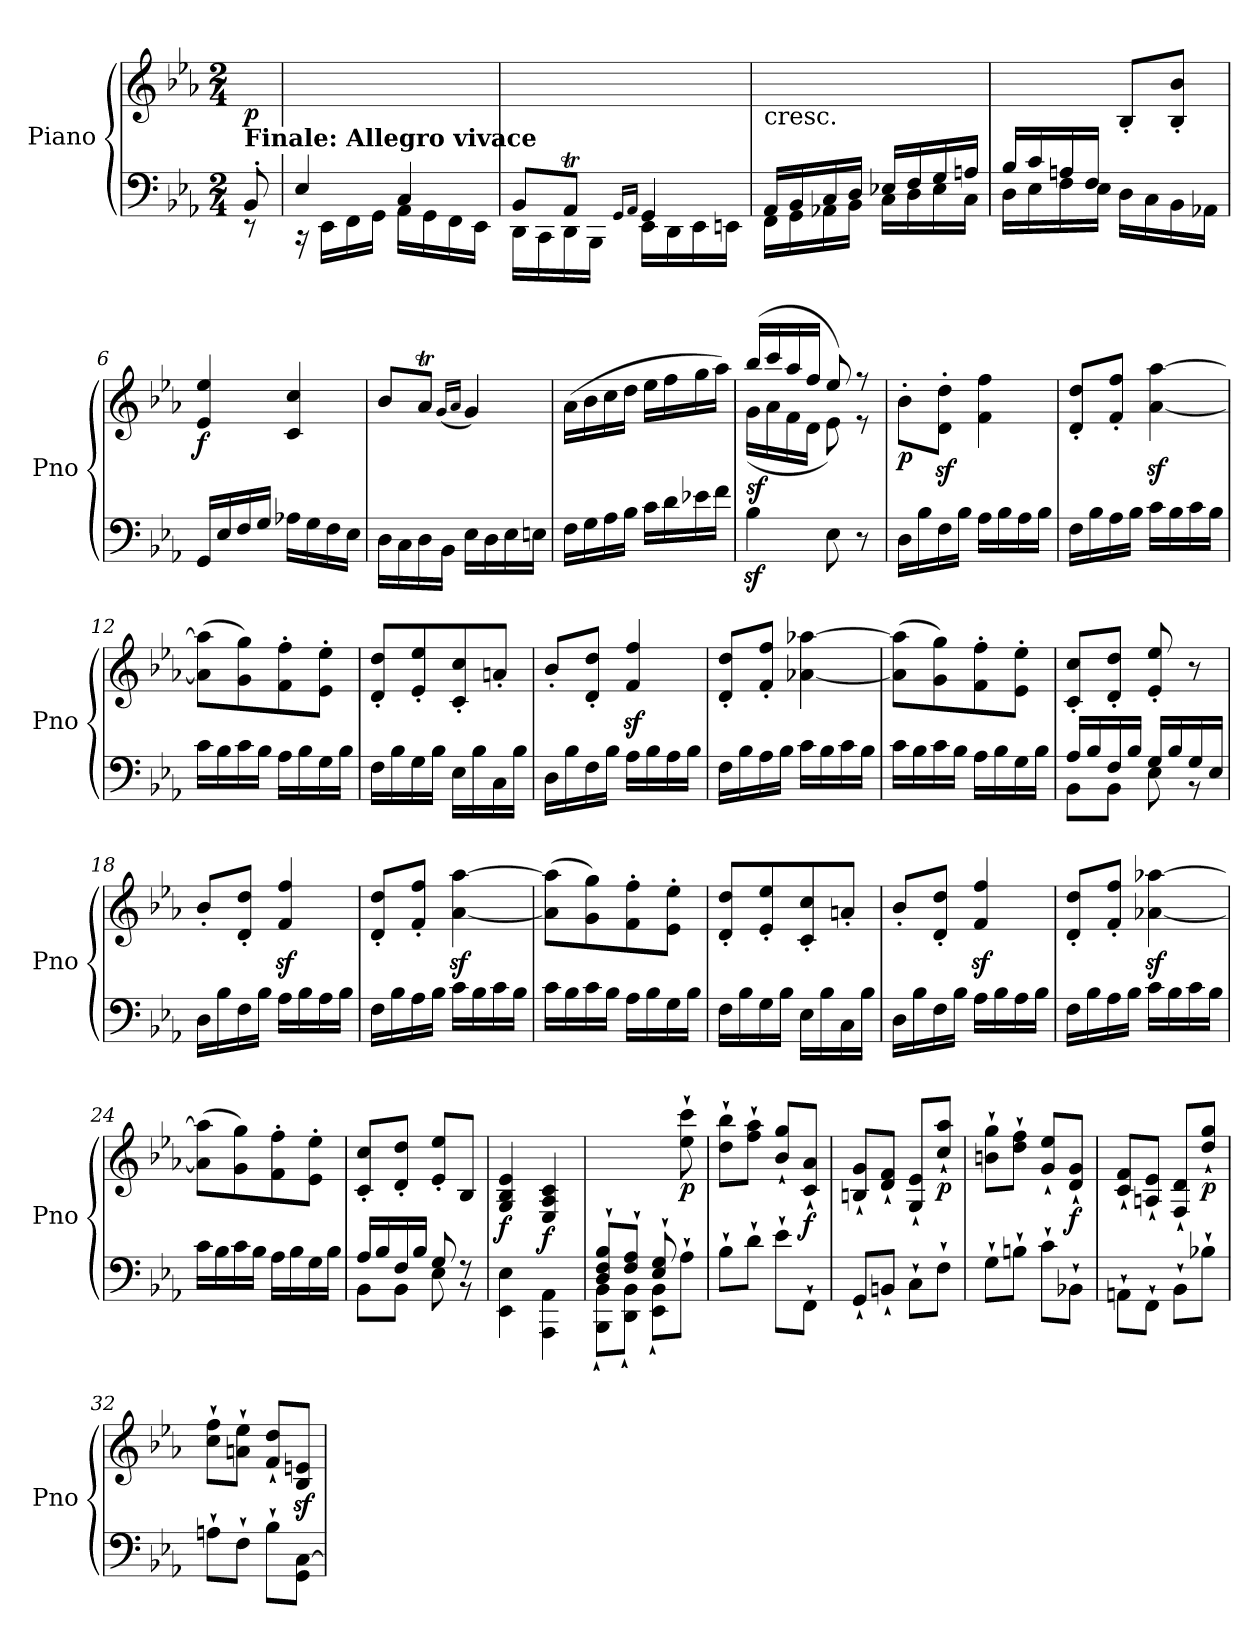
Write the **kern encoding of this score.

**kern	**kern	**dynam
*part1	*part1	*part1
*staff2	*staff1	*staff1/2
*I"Piano	*	*
*I'Pno	*	*
*clefF4	*clefG2	*
*k[b-e-a-]	*k[b-e-a-]	*
*E-:	*E-:	*
*M2/4	*M2/4	*
*MM144	*MM144	*
=1	=1	=1
*^	*	*
!	!	!LO:TX:b:B:t=Finale&colon; Allegro vivace	!
!	!	!	!LO:DY:b
8BB-'/	8r	8ryy	p
=2	=2	=2	=2
4E-/	16r	2ryy	.
.	16EE-\LL	.	.
.	16FF\	.	.
.	16GG\JJ	.	.
4C/	16AA-\LL	.	.
.	16GG\	.	.
.	16FF\	.	.
.	16EE-\JJ	.	.
=3	=3	=3	=3
8BB-/L	16DD\LL	2ryy	.
.	16CC\	.	.
8AA-T/J	16DD\	.	.
.	16BBB-\JJ	.	.
16qGG/LL	.	.	.
16qAA-/JJ	.	.	.
4GG/	16EE-\LL	.	.
.	16DD\	.	.
.	16EE-\	.	.
.	16EEn\JJ	.	.
=4	=4	=4	=4
!	!	!LO:TX:b:t=cresc.	!
16AA-/LL	16FF\LL	2ryy	.
16BB-/	16GG\	.	.
16C/	16AA-X\	.	.
16D/JJ	16BB-\JJ	.	.
16E-X/LL	16C\LL	.	.
16F/	16D\	.	.
16G/	16E-\	.	.
16An/JJ	16C\JJ	.	.
=5	=5	=5	=5
16B-/LL	16D\LL	4ryy	.
16c/	16E-\	.	.
16An/	16F\	.	.
16F/JJ	16E-\JJ	.	.
4ryy	16D\LL	8B-'/L	.
.	16C\	.	.
.	16BB-\	8B-/' 8b-/'J	.
.	16AA-X\JJ	.	.
!!LO:LB:g=z
=6	=6	=6	=6
!	!	!	!LO:DY:b
*v	*v	*	*
16GG/LL	4e-/ 4ee-/	f
16E-/	.	.
16F/	.	.
16G/JJ	.	.
16A-X\LL	4c/ 4cc/	.
16G\	.	.
16F\	.	.
16E-\JJ	.	.
=7	=7	=7
16D\LL	8b-/L	.
16C\	.	.
16D\	8a-T/J	.
16BB-\JJ	.	.
.	(<16qg/LL	.
.	16qa-/JJ	.
16E-\LL	4g/)	.
16D\	.	.
16E-\	.	.
16En\JJ	.	.
=8	=8	=8
16F\LL	(>16a-\LL	.
16G\	16b-\	.
16A-\	16cc\	.
16B-\JJ	16dd\JJ	.
16c\LL	16ee-\LL	.
16d\	16ff\	.
16e-X\	16gg\	.
16f\JJ	16aa-\JJ)	.
=9	=9	=9
*	*^	*
!	!	!	!LO:DY:b
4B-z<\	(>16bb-/LL	(>16g\LL	sf
.	16ccc/	16a-\	.
.	16aa-/	16f\	.
.	16ff/JJ	16d\JJ	.
8E-\	8ee-/)	8e-\)	.
8r	8rff	8re	.
=10	=10	=10	=10
!	!	!	!LO:DY:b
*	*v	*v	*
16D\LL	8b-'\L	p
16B-\	.	.
16F\	8d\z<' 8dd\z<'J	.
16B-\JJ	.	.
16A-\LL	4f\ 4ff\	.
16B-\	.	.
16A-\	.	.
16B-\JJ	.	.
!!LO:LB:g=z
=11	=11	=11
16F\LL	8d/' 8dd/'L	.
16B-\	.	.
16A-\	8f/' 8ff/'J	.
16B-\JJ	.	.
16c\LL	[4a-\z< [4aa-\z<	.
16B-\	.	.
16c\	.	.
16B-\JJ	.	.
=12	=12	=12
16c\LL	(>8a-\] 8aa-\]L	.
16B-\	.	.
16c\	8g\ 8gg\)	.
16B-\JJ	.	.
16A-\LL	8f\' 8ff\'	.
16B-\	.	.
16G\	8e-\' 8ee-\'J	.
16B-\JJ	.	.
=13	=13	=13
16F\LL	8d/' 8dd/'L	.
16B-\	.	.
16G\	8e-/' 8ee-/'	.
16B-\JJ	.	.
16E-\LL	8c/' 8cc/'	.
16B-\	.	.
16C\	8an'/J	.
16B-\JJ	.	.
=14	=14	=14
16D\LL	8b-'/L	.
16B-\	.	.
16F\	8d/' 8dd/'J	.
16B-\JJ	.	.
16A-\LL	4f/z< 4ff/z<	.
16B-\	.	.
16A-\	.	.
16B-\JJ	.	.
=15	=15	=15
16F\LL	8d/' 8dd/'L	.
16B-\	.	.
16A-\	8f/' 8ff/'J	.
16B-\JJ	.	.
16c\LL	[4a-X\ [4aa-X\	.
16B-\	.	.
16c\	.	.
16B-\JJ	.	.
!!LO:LB:g=z
=16	=16	=16
16c\LL	(>8a-\] 8aa-\]L	.
16B-\	.	.
16c\	8g\ 8gg\)	.
16B-\JJ	.	.
16A-\LL	8f\' 8ff\'	.
16B-\	.	.
16G\	8e-\' 8ee-\'J	.
16B-\JJ	.	.
=17	=17	=17
*^	*	*
16A-/LL	8BB-\L	8c/' 8cc/'L	.
16B-/	.	.	.
16F/	8BB-\J	8d/' 8dd/'J	.
16B-/JJ	.	.	.
16G/LL	8E-\	8e-/' 8ee-/'	.
16B-/	.	.	.
16G/	8rBB	8r	.
16E-/JJ	.	.	.
*v	*v	*	*
=18	=18	=18
16D\LL	8b-'/L	.
16B-\	.	.
16F\	8d/' 8dd/'J	.
16B-\JJ	.	.
16A-\LL	4f/z< 4ff/z<	.
16B-\	.	.
16A-\	.	.
16B-\JJ	.	.
=19	=19	=19
16F\LL	8d/' 8dd/'L	.
16B-\	.	.
16A-\	8f/' 8ff/'J	.
16B-\JJ	.	.
16c\LL	[4a-\z< [4aa-\z<	.
16B-\	.	.
16c\	.	.
16B-\JJ	.	.
=20	=20	=20
16c\LL	(>8a-\] 8aa-\]L	.
16B-\	.	.
16c\	8g\ 8gg\)	.
16B-\JJ	.	.
16A-\LL	8f\' 8ff\'	.
16B-\	.	.
16G\	8e-\' 8ee-\'J	.
16B-\JJ	.	.
!!LO:LB:g=z
=21	=21	=21
16F\LL	8d/' 8dd/'L	.
16B-\	.	.
16G\	8e-/' 8ee-/'	.
16B-\JJ	.	.
16E-\LL	8c/' 8cc/'	.
16B-\	.	.
16C\	8an'/J	.
16B-\JJ	.	.
=22	=22	=22
16D\LL	8b-'/L	.
16B-\	.	.
16F\	8d/' 8dd/'J	.
16B-\JJ	.	.
16A-\LL	4f/z< 4ff/z<	.
16B-\	.	.
16A-\	.	.
16B-\JJ	.	.
=23	=23	=23
16F\LL	8d/' 8dd/'L	.
16B-\	.	.
16A-\	8f/' 8ff/'J	.
16B-\JJ	.	.
16c\LL	[4a-X\z< [4aa-X\z<	.
16B-\	.	.
16c\	.	.
16B-\JJ	.	.
=24	=24	=24
16c\LL	(>8a-\] 8aa-\]L	.
16B-\	.	.
16c\	8g\ 8gg\)	.
16B-\JJ	.	.
16A-\LL	8f\' 8ff\'	.
16B-\	.	.
16G\	8e-\' 8ee-\'J	.
16B-\JJ	.	.
=25	=25	=25
*^	*	*
16A-/LL	8BB-\L	8c/' 8cc/'L	.
16B-/	.	.	.
16F/	8BB-\J	8d/' 8dd/'J	.
16B-/JJ	.	.	.
8G/	8E-\	8e-/' 8ee-/'L	.
8r	8r	8B-/J	.
=26	=26	=26	=26
!	!	!	!LO:DY:b
*v	*v	*	*
4EE-\ 4E-\	4G/ 4B-/ 4e-/	f
!	!	!LO:DY:b
4AAA-\ 4AA-\	4E-/ 4A-/ 4c/	f
!!LO:PB:g=z
=27	=27	=27
*^	*	*
8D/` 8F/` 8B-/`L	8BBB-\` 8BB-\`L	4.ryy	.
8F/` 8A-/`J	8DD\` 8BB-\`J	.	.
8E-/` 8G/`	8EE-\` 8BB-\`L	.	.
!	!	!	!LO:DY:b
8ryy	8A-`\J	8ee-\` 8ccc\`	p
*v	*v	*	*
=28	=28	=28
8B-`\L	8dd\` 8bb-\`L	.
8d`\J	8ff\` 8aa-\`J	.
8e-`\L	8b-/` 8gg/`L	.
!	!	!LO:DY:b
8FF`\J	8c/` 8a-/`J	f
=29	=29	=29
8GG`/L	8Bn/` 8g/`L	.
8BBn`/J	8d/` 8f/`J	.
8C`\L	8G/` 8e-/`L	.
!	!	!LO:DY:b
8F`\J	8cc/` 8aa-/`J	p
=30	=30	=30
8G`\L	8bn\` 8gg\`L	.
8Bn`\J	8dd\` 8ff\`J	.
8c`\L	8g/` 8ee-/`L	.
!	!	!LO:DY:b
8BB-X`\J	8d/` 8g/`J	f
=31	=31	=31
8AAn`\L	8c/` 8f/`L	.
8FF`\J	8An/` 8e-/`J	.
8BB-`\L	8F/` 8d/`L	.
!	!	!LO:DY:b
8B-X`\J	8dd/` 8gg/`J	p
=32	=32	=32
8An`\L	8cc\` 8ff\`L	.
8F`\J	8an\` 8ee-\`J	.
8B-`\L	8f/` 8dd/`L	.
8GG\ [8C\J	8B-/z< 8en/z<J	.
=	=	=
*-	*-	*-
